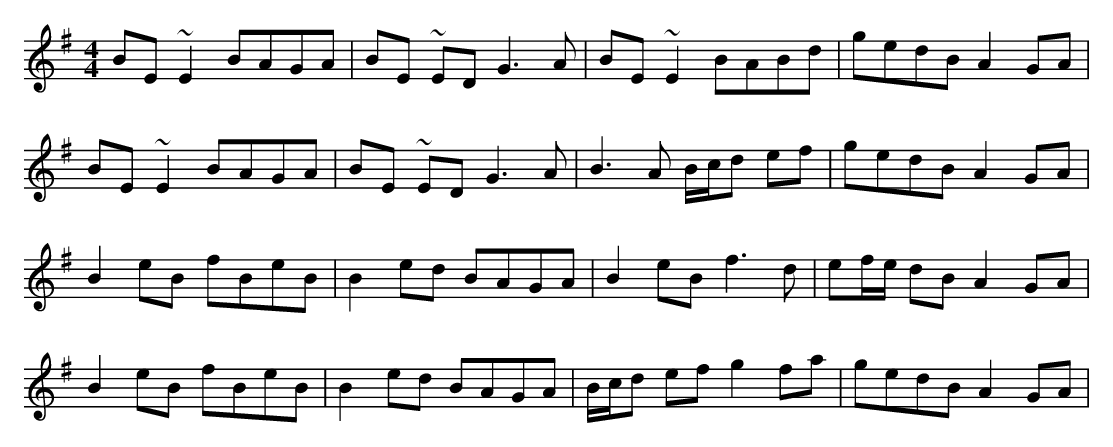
X:1
M:4/4
K:Emin
BE~E2 BAGA|BE ~ED G3A|BE~E2 BABd|gedB A2GA|
BE~E2 BAGA|BE ~ED G3A|B3A B/c/d ef|gedB A2GA|
B2eB fBeB|B2ed BAGA|B2eB f3d|ef/e/ dB A2GA|
B2eB fBeB|B2ed BAGA|B/c/d ef g2 fa|gedB A2GA|
